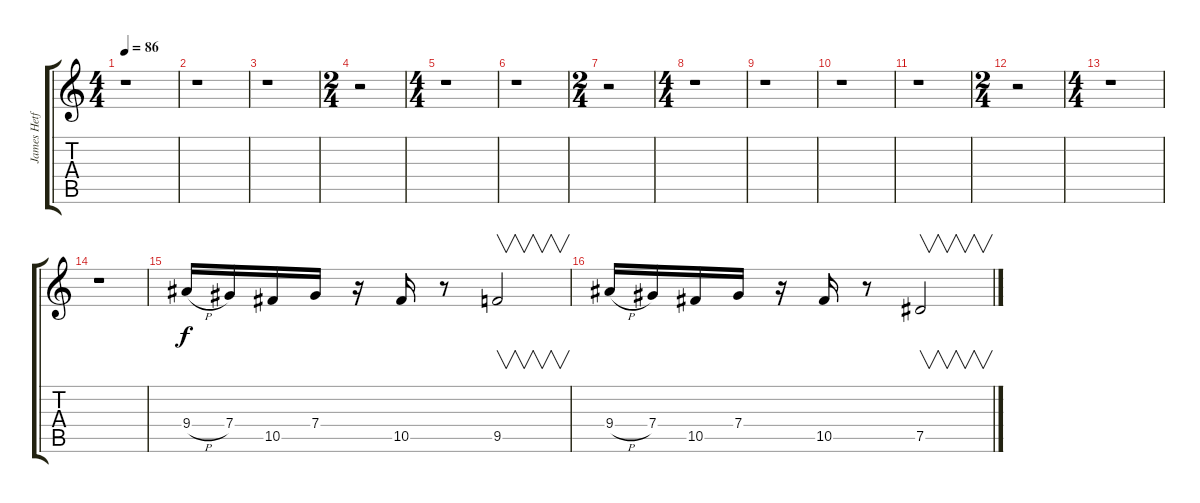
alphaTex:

\track ("James Hetfield (disto)" "James Hetf") {instrument distortionguitar}
\staff {score tabs}
\tuning (Eb4 Bb3 Gb3 Db3 Ab2 Eb2) {hide}
\ts (4 4)
\tempo 86
\clef g2
\ks c
r.1{dy f} |
r.1 |
r.1 |
\ts (2 4)
r.2 |
\ts (4 4)
r.1 |
r.1 |
\ts (2 4)
r.2 |
\ts (4 4)
r.1 |
r.1 |
r.1 |
r.1 |
\ts (2 4)
r.2 |
\ts (4 4)
r.1 |
r.1 |
9.4{h}.16 7.4.16 10.5.16 7.4.16 r.16 10.5.16 r.8 9.5.2{v} |
9.4{h}.16 7.4.16 10.5.16 7.4.16 r.16 10.5.16 r.8 7.5.2{v}
